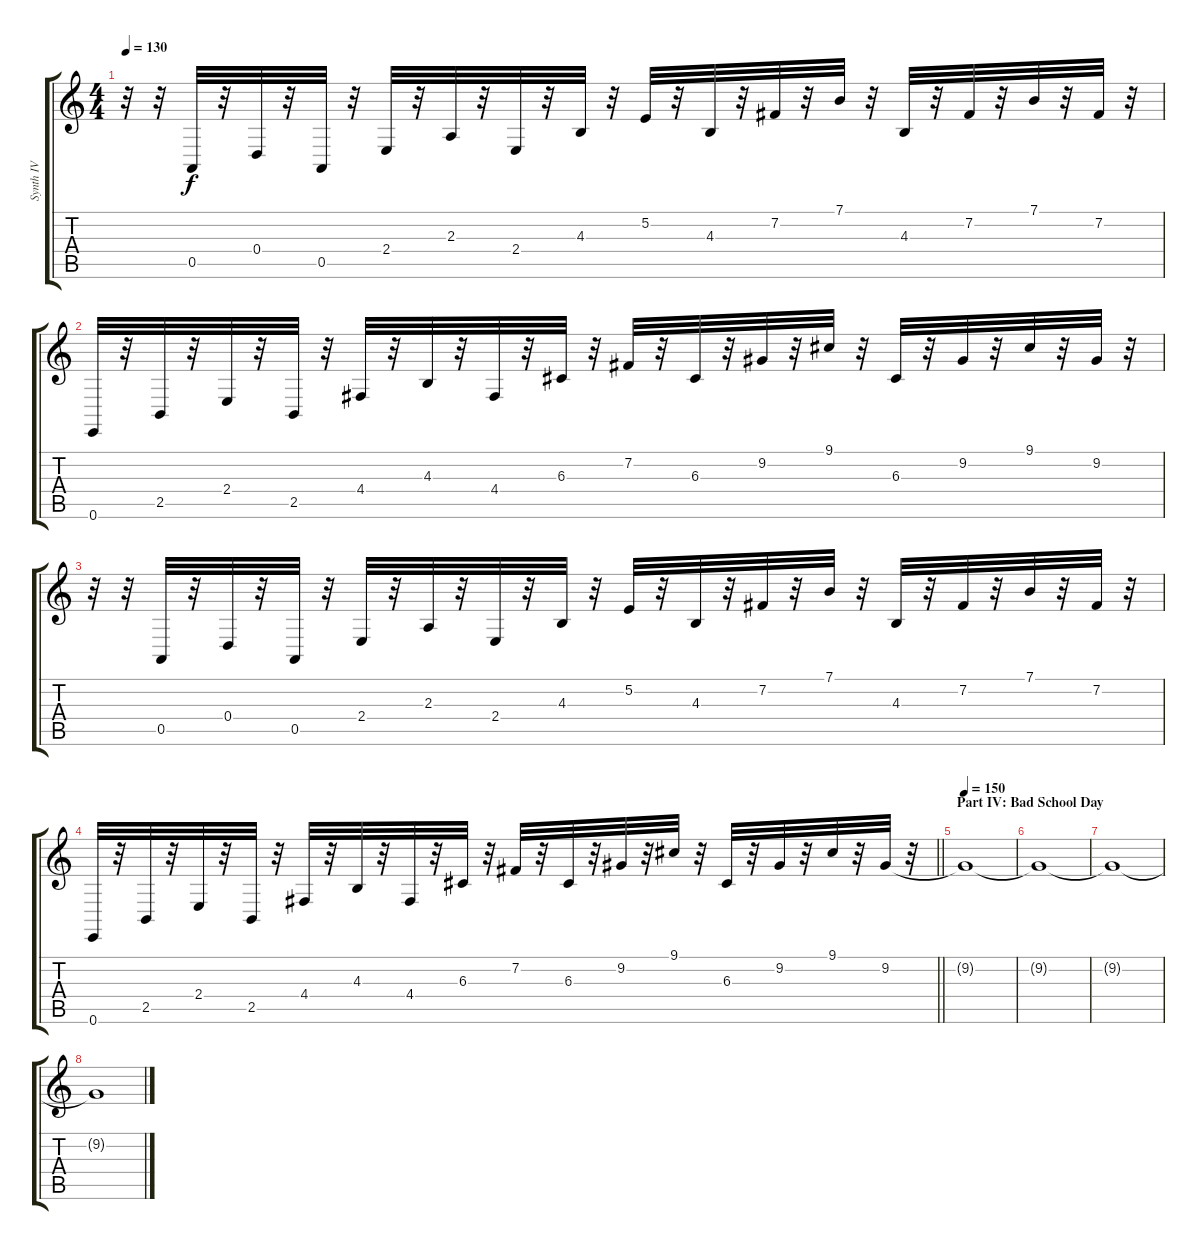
\track ("Synth IV" "Synth IV") {instrument churchorgan}
\staff {score tabs}
\tuning (E4 B3 G3 D3 A2 E2) {hide}
\ts (4 4)
\tempo 130
\clef g2
\ks c
r.32{dy f} r.32 0.5.32 r.32 0.4.32 r.32 0.5.32 r.32 2.4.32 r.32 2.3.32 r.32 2.4.32 r.32 4.3.32 r.32 5.2.32 r.32 4.3.32 r.32 7.2.32 r.32 7.1.32 r.32 4.3.32 r.32 7.2.32 r.32 7.1.32 r.32 7.2.32 r.32 |
0.6.32 r.32 2.5.32 r.32 2.4.32 r.32 2.5.32 r.32 4.4.32 r.32 4.3.32 r.32 4.4.32 r.32 6.3.32 r.32 7.2.32 r.32 6.3.32 r.32 9.2.32 r.32 9.1.32 r.32 6.3.32 r.32 9.2.32 r.32 9.1.32 r.32 9.2.32 r.32 |
r.32 r.32 0.5.32 r.32 0.4.32 r.32 0.5.32 r.32 2.4.32 r.32 2.3.32 r.32 2.4.32 r.32 4.3.32 r.32 5.2.32 r.32 4.3.32 r.32 7.2.32 r.32 7.1.32 r.32 4.3.32 r.32 7.2.32 r.32 7.1.32 r.32 7.2.32 r.32 |
\barLineRight lightlight
0.6.32 r.32 2.5.32 r.32 2.4.32 r.32 2.5.32 r.32 4.4.32 r.32 4.3.32 r.32 4.4.32 r.32 6.3.32 r.32 7.2.32 r.32 6.3.32 r.32 9.2.32 r.32 9.1.32 r.32 6.3.32 r.32 9.2.32 r.32 9.1.32 r.32 9.2.32 r.32 |
\section ("" "Part IV: Bad School Day")
\tempo 150
9.2{t}.1{volume 0} |
9.2{t}.1 |
9.2{t}.1 |
9.2{t}.1
